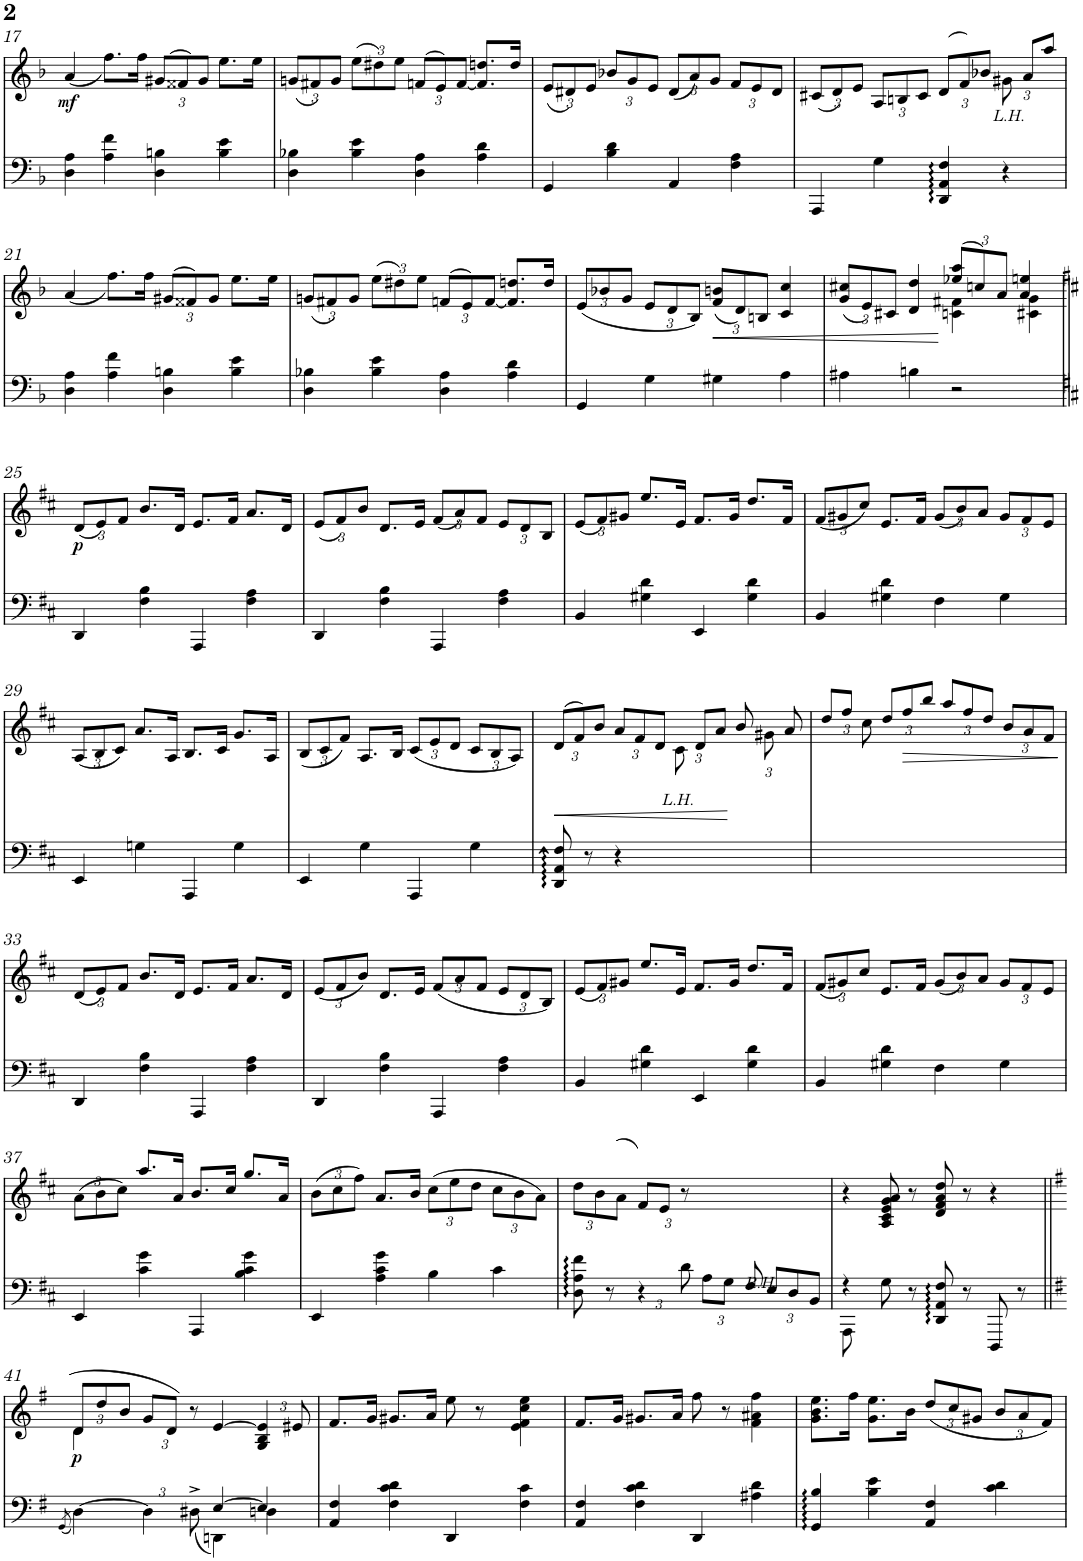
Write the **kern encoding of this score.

**kern	**kern	**dynam
*part2	*part1	*part1
*staff2	*staff1	*staff1
*I"l	*I"1	*
!!LO:PB:g=z
*clefF4	*clefG2	*
*k[b-]	*k[b-]	*
*F:	*F:	*
*M4/4	*M4/4	*
*met(c)	*met(c)	*
=17	=17	=17
!	!	!LO:DY:b
4D\ 4A\	(<4a/	mf
4A\ 4f\	8.ff\L)	.
.	16ff\Jk	.
*	*Xbrackettup	*
4D\ 4Bn\	(>12g#X/L	.
.	12f##X/)	.
.	12g#/J	.
4B\ 4e\	8.ee\L	.
.	16ee\Jk	.
=18	=18	=18
4D\ 4B-X\	(12gn/L	.
.	12f#X/)	.
.	12g/J	.
4B-\ 4e\	(12ee\L	.
.	12dd#X\)	.
.	12ee\J	.
4D\ 4A\	(>12fn/L	.
.	12e/)	.
.	[12f/J	.
4A\ 4d\	8.f/] 8.ddn/L	.
.	16dd/Jk	.
=19	=19	=19
4GG/	(12e/L	.
.	12d#X/)	.
.	12e/J	.
4B-\ 4d\	12b-X/L	.
.	12g/	.
.	12e/J	.
4AA/	(12d#/L	.
.	12a/)	.
.	12g/J	.
4F\ 4A\	12f/L	.
.	12e/	.
.	12d#/J	.
=20	=20	=20
4AAA/	(12c#X/L	.
.	12d/)	.
.	12e/J	.
4G\	12A/L	.
.	12Bn/	.
.	12c#/J	.
4DD/ 4AA/ 4F/	(>12d/L	.
.	12f/)	.
.	12b-X/J	.
!	!LO:TX:b:i:t=L.H.	!
4r	12g#X\	.
.	12a/L	.
.	12aa/J	.
!!LO:LB:g=z
=21	=21	=21
4D\ 4A\	(<4a/	.
4A\ 4f\	8.ff\L)	.
.	16ff\Jk	.
4D\ 4Bn\	(>12g#X/L	.
.	12f##X/)	.
.	12g#/J	.
4B\ 4e\	8.ee\L	.
.	16ee\Jk	.
=22	=22	=22
4D\ 4B-X\	(12gn/L	.
.	12f#X/)	.
.	12g/J	.
4B-\ 4e\	(12ee\L	.
.	12dd#X\)	.
.	12ee\J	.
4D\ 4A\	(>12fn/L	.
.	12e/)	.
.	[12f/J	.
4A\ 4d\	8.f/] 8.ddn/L	.
.	16dd/Jk	.
=23	=23	=23
4GG/	(12e/L	.
.	12b-X/	.
.	12g/J	.
4G\	12e/L	.
.	12d/	.
.	12B-/J)	.
!	!	!LO:HP:b
4G#X\	(12f/ 12bn/L	<
.	12d/)	.
.	12Bn/J	.
4A\	4c/ 4cc/	.
=24	=24	=24
*	*^	*
4A#X\	(12g/ 12cc#X/L	2ryy	.
.	12e/)	.	.
.	12c#X/J	.	.
4Bn\	4d/ 4dd/	.	.
2r	(12ee-X/ 12aa/L	4cn\ 4f#X\	[
.	12ccn/)	.	.
.	12a/J	.	.
.	4a/ 4een/	4c#X\ 4g\	.
*	*v	*v	*
!!LO:LB:g=z
=25||	=25||	=25||
*k[f#c#]	*k[f#c#]	*
*	*^	*
!	!	!	!LO:DY:b
*	*v	*v	*
4DD/	(12d/L	p
.	12e/)	.
.	12f#/J	.
4F#\ 4B\	8.b/L	.
.	16d/Jk	.
4AAA/	8.e/L	.
.	16f#/Jk	.
4F#\ 4A\	8.a/L	.
.	16d/Jk	.
=26	=26	=26
4DD/	(12e/L	.
.	12f#/)	.
.	12b/J	.
4F#\ 4B\	8.d/L	.
.	16e/Jk	.
4AAA/	(12f#/L	.
.	12a/)	.
.	12f#/J	.
4F#\ 4A\	12e/L	.
.	12d/	.
.	12B/J	.
=27	=27	=27
4BB/	(12e/L	.
.	12f#/)	.
.	12g#X/J	.
4G#X\ 4d\	8.ee/L	.
.	16e/Jk	.
4EE/	8.f#/L	.
.	16g#/Jk	.
4G#\ 4d\	8.dd/L	.
.	16f#/Jk	.
=28	=28	=28
4BB/	(12f#/L	.
.	12g#X/	.
.	12cc#/J)	.
4G#X\ 4d\	8.e/L	.
.	16f#/Jk	.
4F#\	(12g#/L	.
.	12b/)	.
.	12a/J	.
4G#\	12g#/L	.
.	12f#/	.
.	12e/J	.
!!LO:LB:g=z
=29	=29	=29
*k[f#c#]	*	*
4EE/	(12A/L	.
.	12B/	.
.	12c#/J)	.
4Gn\	8.a/L	.
.	16A/Jk	.
4AAA/	8.B/L	.
.	16c#/Jk	.
4G\	8.g/L	.
.	16A/Jk	.
=30	=30	=30
4EE/	(12B/L	.
.	12c#/	.
.	12f#/J)	.
4G\	8.A/L	.
.	16B/Jk	.
4AAA/	(12c#/L	.
.	12e/	.
.	12d/J	.
4G\	12c#/L	.
.	12B/	.
.	12A/J)	.
=31	=31	=31
!	!	!LO:HP:b
8DD/ 8AA/ 8F#/	(>12d/L	<
.	12f#/)	.
8r	.	.
.	12b/J	.
4r	12a/L	.
.	12g/	.
.	12d/J	.
!	!LO:TX:b:i:t=L.H.	!
4ryy	12c#\	.
.	12d/L	.
.	12a/J	.
4ryy	12b/	[
.	12g#X\	.
.	12a/	.
=32	=32	=32
1ryy	12dd/L	.
.	12ff#/J	.
.	12cc#\	.
.	12dd/L	.
!	!	!LO:HP:b
.	12gg/	>
.	12bb/J	.
.	12aa/L	.
.	12ff#/	.
.	12dd/J	.
.	12b/L	.
.	12b/	.
.	12f#/J	.
.	.	]
!!LO:LB:g=z
=33	=33	=33
4DD/	(12d/L	.
.	12e/)	.
.	12f#/J	.
4F#\ 4B\	8.b/L	.
.	16d/Jk	.
4AAA/	8.e/L	.
.	16f#/Jk	.
4F#\ 4A\	8.a/L	.
.	16d/Jk	.
=34	=34	=34
4DD/	(12e/L	.
.	12f#/	.
.	12b/J)	.
4F#\ 4B\	8.d/L	.
.	16e/Jk	.
4AAA/	(12f#/L	.
.	12a/	.
.	12f#/J	.
4F#\ 4A\	12e/L	.
.	12d/	.
.	12B/J)	.
=35	=35	=35
4BB/	(12e/L	.
.	12f#/)	.
.	12g#X/J	.
4G#X\ 4d\	8.ee/L	.
.	16e/Jk	.
4EE/	8.f#/L	.
.	16g#/Jk	.
4G#\ 4d\	8.dd/L	.
.	16f#/Jk	.
=36	=36	=36
4BB/	(12f#/L	.
.	12g#X/)	.
.	12cc#/J	.
4G#X\ 4d\	8.e/L	.
.	16f#/Jk	.
4F#\	(12g#/L	.
.	12b/)	.
.	12a/J	.
4G#\	12g#/L	.
.	12f#/	.
.	12e/J	.
!!LO:LB:g=z
=37	=37	=37
4EE/	(12a\L	.
.	12b\	.
.	12cc#\J)	.
4c#\ 4g\	8.aa/L	.
.	16a/Jk	.
4AAA/	8.b/L	.
.	16cc#/Jk	.
4B\ 4c#\ 4g\	8.gg/L	.
.	16a/Jk	.
=38	=38	=38
4EE/	(12b\L	.
.	12cc#\	.
.	12ff#\J)	.
4A\ 4c#\ 4g\	8.a/L	.
.	16b/Jk	.
4B\	(12cc#\L	.
.	12ee\	.
.	12dd\J	.
4c#\	12cc#\L	.
.	12b\	.
.	12a\J)	.
=39	=39	=39
8D\ 8A\ 8f#\	(12dd\L	.
.	12b\)	.
8r	.	.
.	12a\J	.
*Xbrackettup	*	*
6r	12f#/L	.
.	12e/J	.
12d\	12r	.
12A\L	4ryy	.
12G\J	.	.
!LO:TX:b:i:t=R.H.	!	!
12F#/	.	.
12E/L	4ryy	.
12D/	.	.
12BB/J	.	.
=40	=40	=40
*^	*	*
4r	8AAA\	4r	.
.	2..ryy	.	.
8G\	.	8A/ 8c#/ 8e/ 8g/ 8a/	.
8r	.	8r	.
8DD/ 8AA/ 8F#/	.	8d/ 8f#/ 8a/ 8dd/	.
8r	.	8r	.
8DDD/	.	4r	.
8r	.	.	.
!!LO:LB:g=z
=41||	=41||	=41||	=41||
*k[f#]	*	*k[f#]	*
*G:	*	*G:	*
(8qGG/	.	.	.
*	*	*^	*
!	!	!	!	!LO:DY:b
[4D\)	2ryy	(>12d/L	4d\	p
.	.	12dd/	.	.
.	.	12b/J	.	.
6D\]	.	12g/L	2.ryy	.
.	.	12d/J	.	.
(12D#X^\	.	12r)	.	.
[4E/	4DDn\)	[>4e/	.	.
4E/]	4Dn\	6G/ 6B/ 6e/]	.	.
.	.	12e#X/	.	.
*v	*v	*	*	*
*	*v	*v	*
=42	=42	=42
4AA/ 4F#/	8.f#/L	.
.	16g/Jk	.
4F#\ 4c\ 4d\	8.g#X/L	.
.	16a/Jk	.
4DD/	8ee\	.
.	8r	.
4F#\ 4c\	4e\ 4f#\ 4cc\ 4ee\	.
=43	=43	=43
4AA/ 4F#/	8.f#/L	.
.	16g/Jk	.
4F#\ 4c\ 4d\	8.g#X/L	.
.	16a/Jk	.
4DD/	8ff#\	.
.	8r	.
4A#X\ 4d\	4f#\ 4a#X\ 4ff#\	.
=44	=44	=44
4GG/ 4B/	8.g\ 8.b\ 8.ee\L	.
.	16ff#\Jk	.
4B\ 4e\	8.g\ 8.ee\L	.
.	16b\Jk	.
4AA/ 4F#/	(12dd/L	.
.	12cc/	.
.	12g#X/J	.
4c\ 4d\	12b/L	.
.	12a/	.
.	12f#/J)	.
=	=	=
*-	*-	*-
